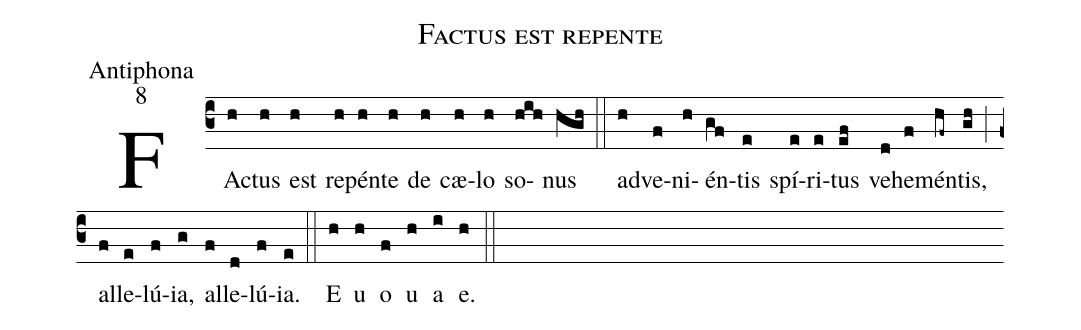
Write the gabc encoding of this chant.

name:Factus est repente;
office-part:Antiphona;
mode:8;
%%
(c3) FAc(h)tus(h) est(h) re(h)pén(h)te(h) de(h) cæ(h)lo(h) so(hih)nus(hgh) (::) ad(h)ve(f)ni(h)én(gf)tis(e)
spí(e)ri(e)tus(ef) ve(d)he(f)mén(hf~)tis,(gh) (;)
al(f)le(e)lú(f)ia,(g) al(f)le(d)lú(f)ia.(e) (::) E(h) u(h) o(f) u(h) a(i) e.(h) (::)
